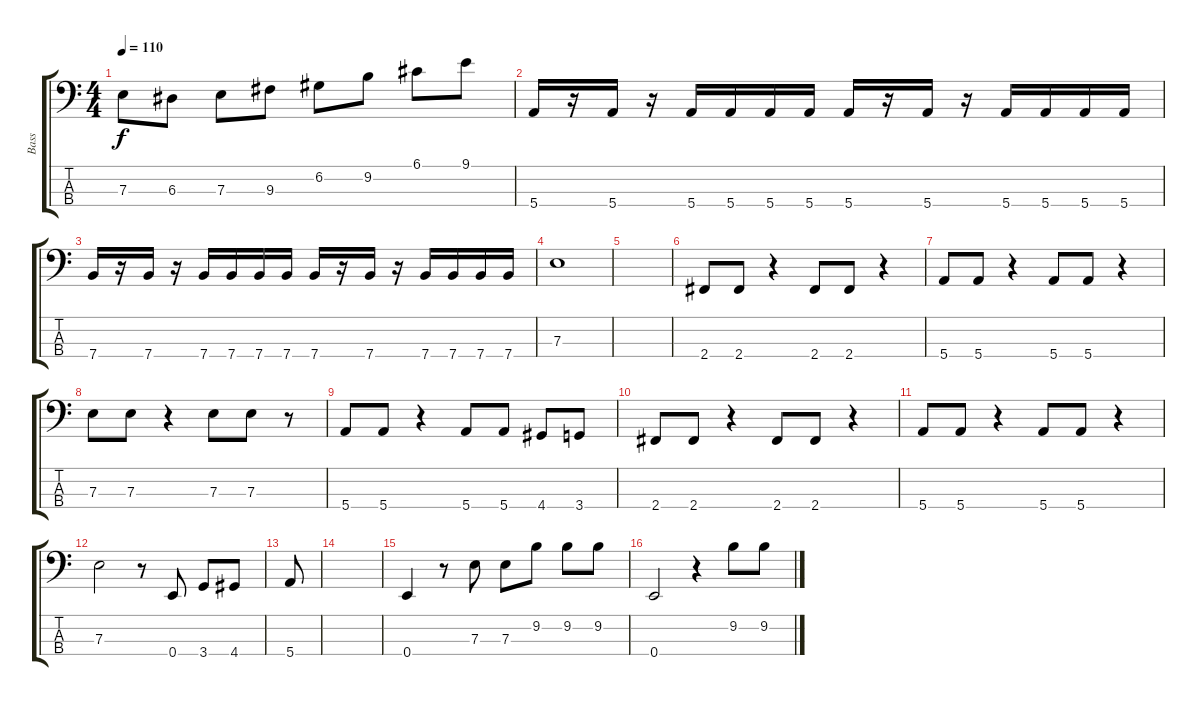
\track ("Bass" "Bass") {instrument electricbassfinger}
\staff {score tabs}
\tuning (G2 D2 A1 E1) {hide}
\ts (4 4)
\tempo 110
\clef f4
\ks c
7.3.8{dy f} 6.3.8 7.3.8 9.3.8 6.2.8 9.2.8 6.1.8 9.1.8 |
5.4.16 r.16 5.4.16 r.16 5.4.16 5.4.16 5.4.16 5.4.16 5.4.16 r.16 5.4.16 r.16 5.4.16 5.4.16 5.4.16 5.4.16 |
7.4.16 r.16 7.4.16 r.16 7.4.16 7.4.16 7.4.16 7.4.16 7.4.16 r.16 7.4.16 r.16 7.4.16 7.4.16 7.4.16 7.4.16 |
7.3.1 |
|
2.4.8 2.4.8 r.4 2.4.8 2.4.8 r.4 |
5.4.8 5.4.8 r.4 5.4.8 5.4.8 r.4 |
7.3.8 7.3.8 r.4 7.3.8 7.3.8 r.8 |
5.4.8 5.4.8 r.4 5.4.8 5.4.8 4.4.8 3.4.8 |
2.4.8 2.4.8 r.4 2.4.8 2.4.8 r.4 |
5.4.8 5.4.8 r.4 5.4.8 5.4.8 r.4 |
7.3.2 r.8 0.4.8 3.4.8 4.4.8 |
5.4.8 |
|
0.4.4 r.8 7.3.8 7.3.8 9.2.8 9.2.8 9.2.8 |
0.4.2 r.4 9.2.8 9.2.8
